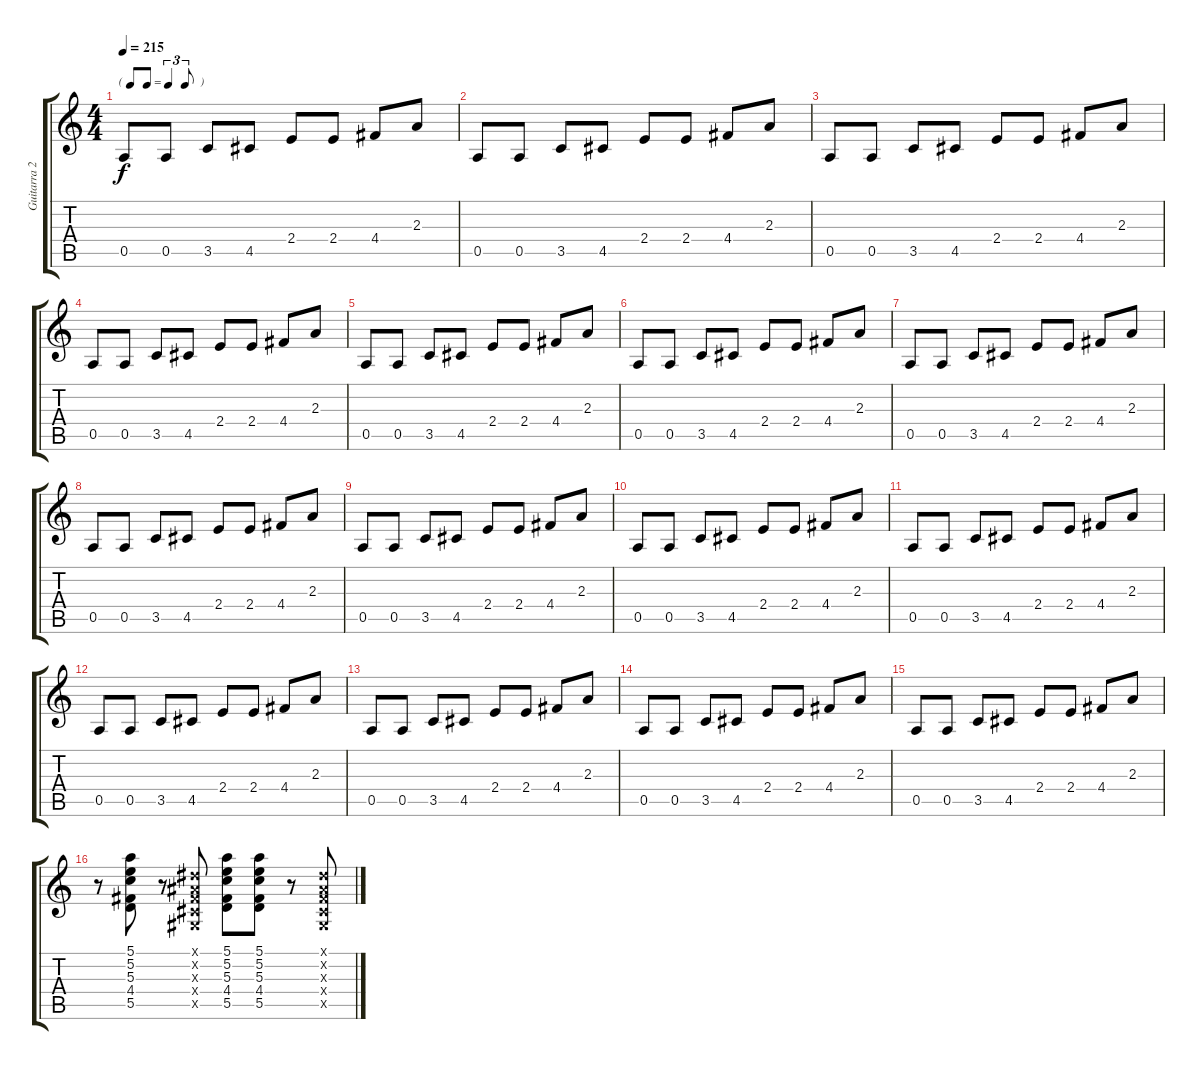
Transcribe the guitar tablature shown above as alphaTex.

\track ("Guitarra 2" "Guitarra 2") {instrument electricguitarclean}
\staff {score tabs}
\tuning (E4 B3 G3 D3 A2 E2) {hide}
\ts (4 4)
\tf triplet8th
\tempo 215
\clef g2
\ks c
0.5.8{dy f} 0.5.8 3.5.8 4.5.8 2.4.8 2.4.8 4.4.8 2.3.8 |
0.5.8 0.5.8 3.5.8 4.5.8 2.4.8 2.4.8 4.4.8 2.3.8 |
0.5.8 0.5.8 3.5.8 4.5.8 2.4.8 2.4.8 4.4.8 2.3.8 |
0.5.8 0.5.8 3.5.8 4.5.8 2.4.8 2.4.8 4.4.8 2.3.8 |
0.5.8 0.5.8 3.5.8 4.5.8 2.4.8 2.4.8 4.4.8 2.3.8 |
0.5.8 0.5.8 3.5.8 4.5.8 2.4.8 2.4.8 4.4.8 2.3.8 |
0.5.8 0.5.8 3.5.8 4.5.8 2.4.8 2.4.8 4.4.8 2.3.8 |
0.5.8 0.5.8 3.5.8 4.5.8 2.4.8 2.4.8 4.4.8 2.3.8 |
0.5.8 0.5.8 3.5.8 4.5.8 2.4.8 2.4.8 4.4.8 2.3.8 |
0.5.8 0.5.8 3.5.8 4.5.8 2.4.8 2.4.8 4.4.8 2.3.8 |
0.5.8 0.5.8 3.5.8 4.5.8 2.4.8 2.4.8 4.4.8 2.3.8 |
0.5.8 0.5.8 3.5.8 4.5.8 2.4.8 2.4.8 4.4.8 2.3.8 |
0.5.8 0.5.8 3.5.8 4.5.8 2.4.8 2.4.8 4.4.8 2.3.8 |
0.5.8 0.5.8 3.5.8 4.5.8 2.4.8 2.4.8 4.4.8 2.3.8 |
0.5.8 0.5.8 3.5.8 4.5.8 2.4.8 2.4.8 4.4.8 2.3.8 |
r.8 (5.1 5.2 5.3 4.4 5.5).8 r.8 (-1.1{x} -1.2{x} -1.3{x} -1.4{x} -1.5{x}).8 (5.1 5.2 5.3 4.4 5.5).8 (5.1 5.2 5.3 4.4 5.5).8 r.8 (-1.1{x} -1.2{x} -1.3{x} -1.4{x} -1.5{x}).8
